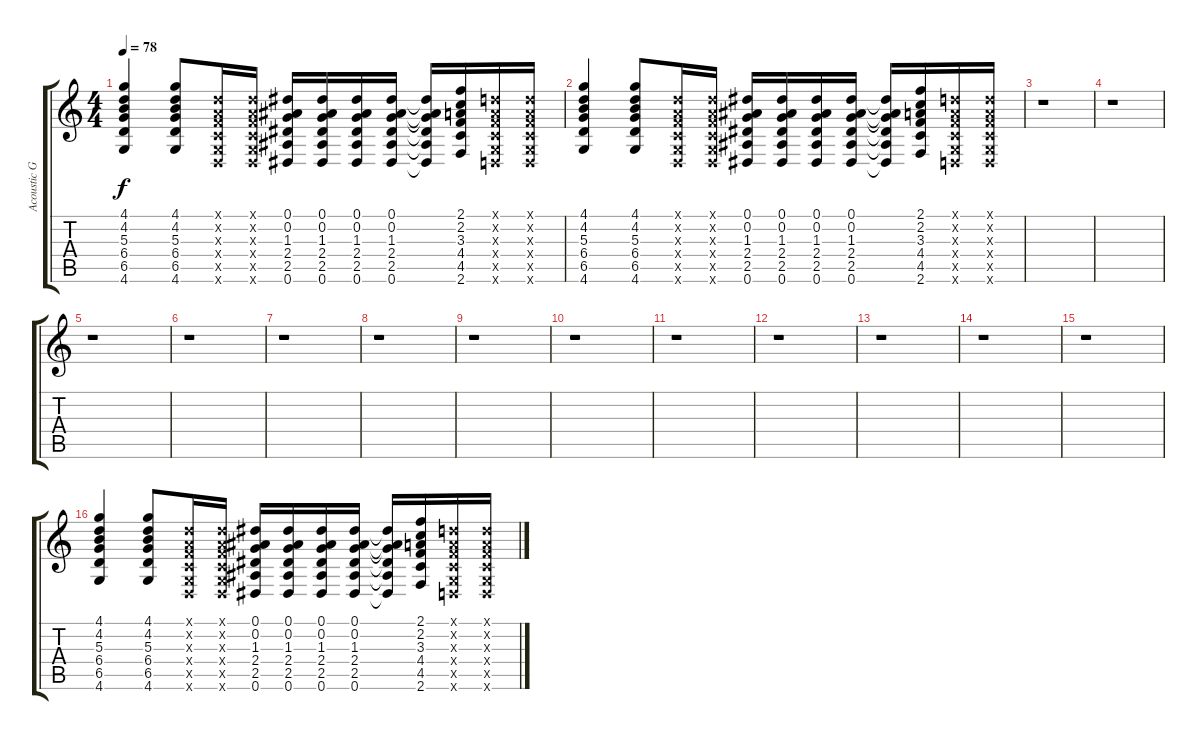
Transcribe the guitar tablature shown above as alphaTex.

\track ("Acoustic Guitar" "Acoustic G") {instrument acousticguitarnylon}
\staff {score tabs}
\tuning (Eb4 Bb3 Gb3 Db3 Ab2 Eb2) {hide}
\ts (4 4)
\tempo 78
\clef g2
\ks c
(4.1 4.2 5.3 6.4 6.5 4.6).4{dy f} (4.1 4.2 5.3 6.4 6.5 4.6).8 (-1.1{x} -1.2{x} -1.3{x} -1.4{x} -1.5{x} -1.6{x}).16 (-1.1{x} -1.2{x} -1.3{x} -1.4{x} -1.5{x} -1.6{x}).16 (0.1 0.2 1.3 2.4 2.5 0.6).16 (0.1 0.2 1.3 2.4 2.5 0.6).16 (0.1 0.2 1.3 2.4 2.5 0.6).16 (0.1 0.2 1.3 2.4 2.5 0.6).16 (0.1{t} 0.2{t} 1.3{t} 2.4{t} 2.5{t} 0.6{t}).16 (2.1 2.2 3.3 4.4 4.5 2.6).16 (-1.1{x} -1.2{x} -1.3{x} -1.4{x} -1.5{x} -1.6{x}).16 (-1.1{x} -1.2{x} -1.3{x} -1.4{x} -1.5{x} -1.6{x}).16 |
(4.1 4.2 5.3 6.4 6.5 4.6).4 (4.1 4.2 5.3 6.4 6.5 4.6).8 (-1.1{x} -1.2{x} -1.3{x} -1.4{x} -1.5{x} -1.6{x}).16 (-1.1{x} -1.2{x} -1.3{x} -1.4{x} -1.5{x} -1.6{x}).16 (0.1 0.2 1.3 2.4 2.5 0.6).16 (0.1 0.2 1.3 2.4 2.5 0.6).16 (0.1 0.2 1.3 2.4 2.5 0.6).16 (0.1 0.2 1.3 2.4 2.5 0.6).16 (0.1{t} 0.2{t} 1.3{t} 2.4{t} 2.5{t} 0.6{t}).16 (2.1 2.2 3.3 4.4 4.5 2.6).16 (-1.1{x} -1.2{x} -1.3{x} -1.4{x} -1.5{x} -1.6{x}).16 (-1.1{x} -1.2{x} -1.3{x} -1.4{x} -1.5{x} -1.6{x}).16 |
r.1 |
r.1 |
r.1 |
r.1 |
r.1 |
r.1 |
r.1 |
r.1 |
r.1 |
r.1 |
r.1 |
r.1 |
r.1 |
(4.1 4.2 5.3 6.4 6.5 4.6).4 (4.1 4.2 5.3 6.4 6.5 4.6).8 (-1.1{x} -1.2{x} -1.3{x} -1.4{x} -1.5{x} -1.6{x}).16 (-1.1{x} -1.2{x} -1.3{x} -1.4{x} -1.5{x} -1.6{x}).16 (0.1 0.2 1.3 2.4 2.5 0.6).16 (0.1 0.2 1.3 2.4 2.5 0.6).16 (0.1 0.2 1.3 2.4 2.5 0.6).16 (0.1 0.2 1.3 2.4 2.5 0.6).16 (0.1{t} 0.2{t} 1.3{t} 2.4{t} 2.5{t} 0.6{t}).16 (2.1 2.2 3.3 4.4 4.5 2.6).16 (-1.1{x} -1.2{x} -1.3{x} -1.4{x} -1.5{x} -1.6{x}).16 (-1.1{x} -1.2{x} -1.3{x} -1.4{x} -1.5{x} -1.6{x}).16
